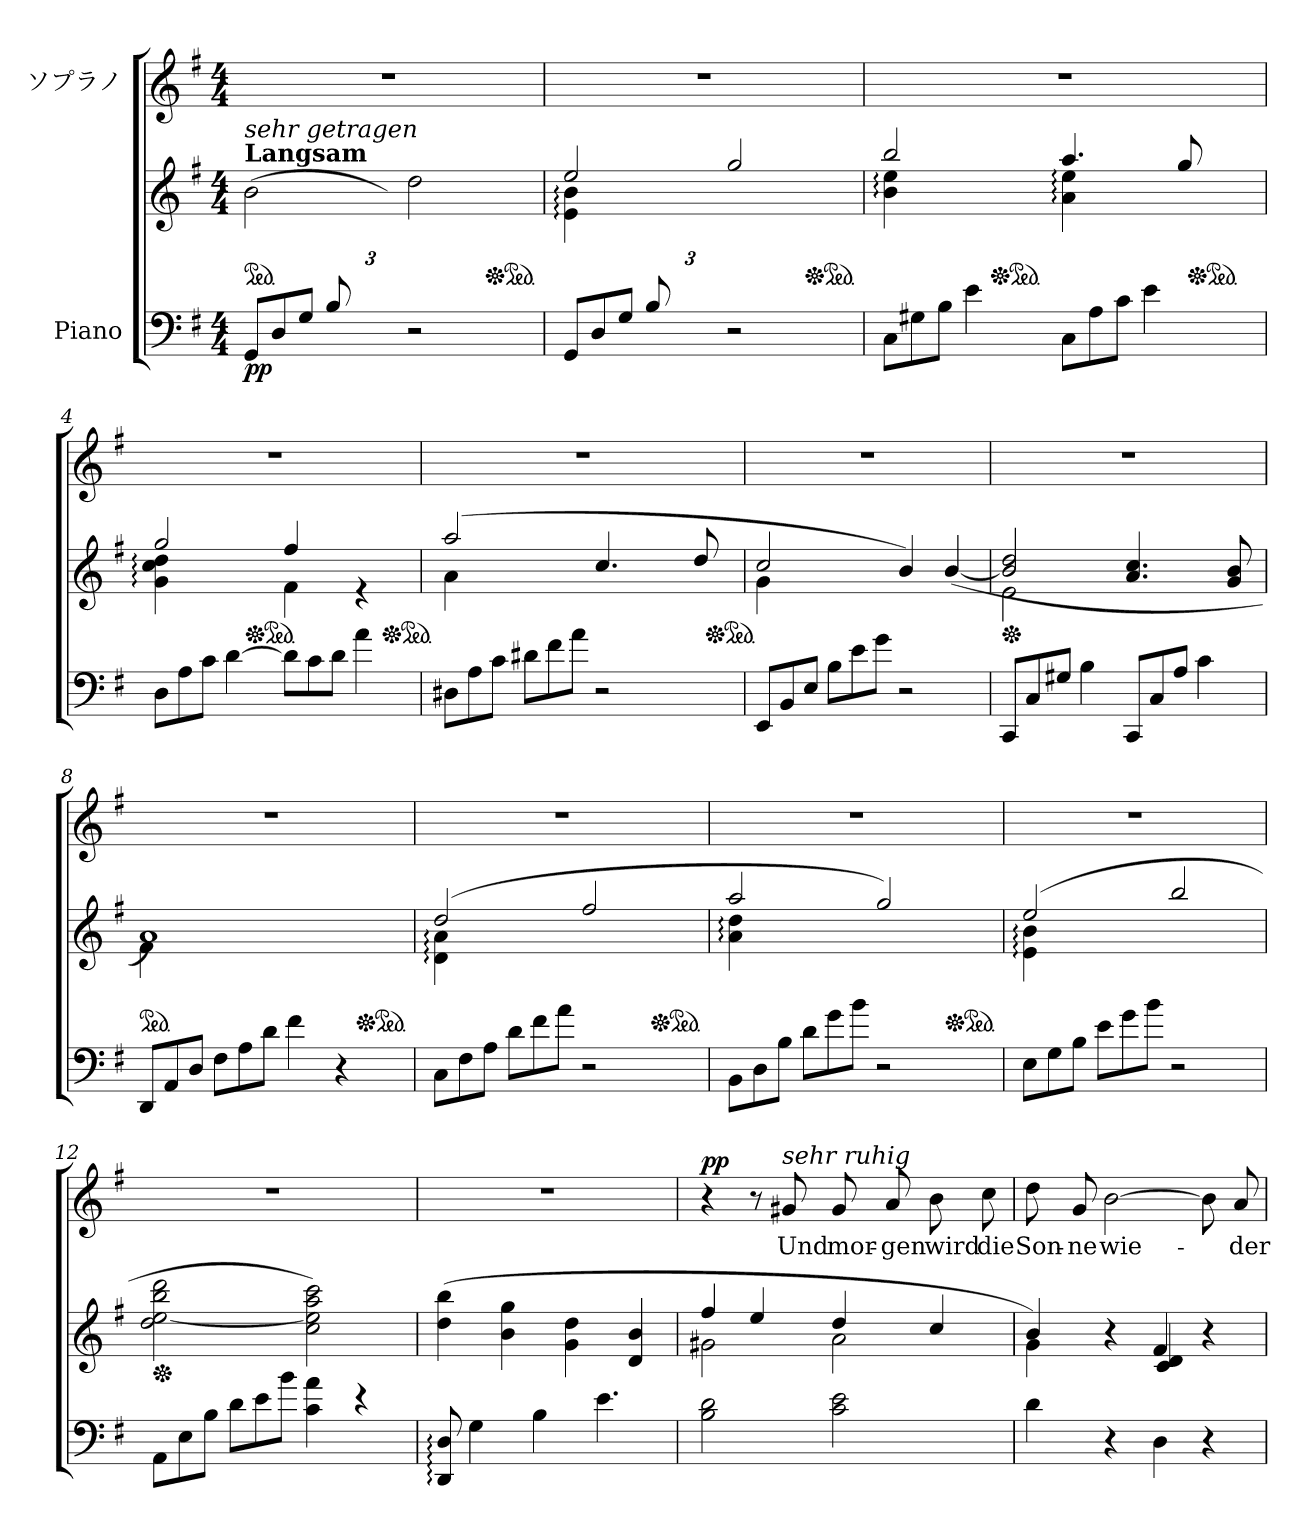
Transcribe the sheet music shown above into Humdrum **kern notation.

**kern	**kern	**dynam	**kern	**text	**dynam
*part2	*part2	*part2	*part1	*part1	*part1
*staff3	*staff2	*staff2/3	*staff1	*staff1	*staff1
*I"Piano	*	*	*I"ソプラノ	*	*
*clefF4	*clefG2	*	*clefG2	*	*
*k[f#]	*k[f#]	*	*k[f#]	*	*
*M4/4	*M4/4	*	*M4/4	*	*
*MM52	*MM52	*	*MM52	*	*
*Xtuplet	*	*	*	*	*
*	*ped	*	*	*	*
=1	=1	=1	=1	=1	=1
*	*^	*	*	*	*
*	*	*^	*	*	*	*
!	!LO:TX:a:B:t=Langsam	!	!	!	!	!	!
!	!LO:TX:a:i:t=sehr getragen	!	!	!	!	!	!
!	!	!	!	!LO:DY:b=2	!	!	!
!	!	!	!	!LO:DY:n=1:b	!	!	!
*	*	*	*	*	*^	*	*
(<12GG/L	(>2b\	2.ryy	3ryy	p p	1r	12ryy	.	.
*	*	*	*	*	*MM56	*	*	*
12D/	.	.	.	.	.	3%2ryy	.	.
12G/J	.	.	.	.	.	.	.	.
12B/L	.	.	.	.	.	.	.	.
6ryy	.	.	12d\	.	.	.	.	.
.	.	.	12g\J)	.	.	.	.	.
2r	2dd\	.	2ryy	.	.	.	.	.
.	.	8.ryy	.	.	.	6.ryy	.	.
*	*Xped	*	*	*	*	*	*	*
*	*ped	*	*	*	*	*	*	*
.	.	32e!/LLLyy	.	.	.	.	.	.
.	.	32b!/JJJyy	.	.	.	.	.	.
=2	=2	=2	=2	=2	=2	=2	=2	=2
*	*	*	*	*	*MM52	*	*	*
(<12GG/L	2ee/	4e\: 4b\:	3ryy	.	1r	12ryy	.	.
*	*	*	*	*	*MM56	*	*	*
12D/	.	.	.	.	.	3%2ryy	.	.
12G/J	.	.	.	.	.	.	.	.
12B/L	.	4rffyy	.	.	.	.	.	.
6ryy	.	.	12d\	.	.	.	.	.
.	.	.	12g\J)	.	.	.	.	.
2r	2gg/	4rffyy	2ryy	.	.	.	.	.
.	.	8.ryy	.	.	.	6.ryy	.	.
*	*Xped	*	*	*	*	*	*	*
*	*ped	*	*	*	*	*	*	*
.	.	32b!\LLLyy	.	.	.	.	.	.
.	.	32ee!\JJJyy	.	.	.	.	.	.
*	*v	*v	*v	*	*	*	*	*
*	*	*	*v	*v	*	*
=3	=3	=3	=3	=3	=3
*	*	*	*MM52	*	*
*	*^	*	*^	*	*
*	*	*	*	*	*^	*	*
*	*	*	*	*	*	*^	*	*
*	*	*	*	*	*	*	*^	*	*
12C\L	2bb/	4b\: 4ee\:	.	1r	12ryy	2ryy	3..ryy	2..ryy	.	.
*	*	*	*	*MM56	*	*	*	*	*	*
12G#X\	.	.	.	.	3%2ryy	.	.	.	.	.
12B\J	.	.	.	.	.	.	.	.	.	.
4e\	.	8.rffyy	.	.	.	.	.	.	.	.
*	*Xped	*	*	*	*	*	*	*	*	*
*	*ped	*	*	*	*	*	*	*	*	*
.	.	32a!\LLLyy	.	.	.	.	.	.	.	.
.	.	32ee!\JJJyy	.	.	.	.	.	.	.	.
*	*	*	*	*MM52	*	*	*	*	*	*
12C\L	4.aa/	4a\: 4ee\:	.	.	.	2ryy	.	.	.	.
*	*	*	*	*MM56	*	*	*	*	*	*
12A\	.	.	.	.	.	.	3ryy	.	.	.
12c\J	.	.	.	.	.	.	.	.	.	.
4e\	.	8.rffyy	.	.	6.ryy	.	.	.	.	.
*	*	*	*	*MM50	*	*	*	*	*	*
.	8gg/	.	.	.	.	.	.	8ryy	.	.
.	.	.	.	.	.	.	12ryy	.	.	.
*	*Xped	*	*	*	*	*	*	*	*	*
*	*ped	*	*	*	*	*	*	*	*	*
*	*	*Xtuplet	*	*	*	*	*	*	*	*
.	.	48g!\LLLyy	.	.	.	.	.	.	.	.
.	.	48cc!\yy	.	.	.	.	.	.	.	.
.	.	48dd!\JJJyy	.	.	.	.	.	.	.	.
=4	=4	=4	=4	=4	=4	=4	=4	=4	=4	=4
*	*	*	*	*MM52	*	*	*	*	*	*
12D\L	2gg/	4g\: 4cc\: 4dd\:	.	1r	12ryy	4..ryy	2ryy	3..ryy	.	.
*	*	*	*	*MM56	*	*	*	*	*	*
12A\	.	.	.	.	3%2ryy	.	.	.	.	.
12c\J	.	.	.	.	.	.	.	.	.	.
[4d\	.	8.ryy	.	.	.	.	.	.	.	.
*	*Xped	*	*	*	*	*	*	*	*	*
*	*ped	*	*	*	*	*	*	*	*	*
*	*	*	*	*MM50	*	*	*	*	*	*
.	.	16f#!\yy	.	.	.	2ryy	.	.	.	.
*	*	*	*	*MM52	*	*	*	*	*	*
12d\L]	4ff#/)	4f#:\	.	.	.	.	2ryy	.	.	.
*	*	*	*	*MM56	*	*	*	*	*	*
12c\	.	.	.	.	.	.	.	3ryy	.	.
12d\J	.	.	.	.	.	.	.	.	.	.
*	*	*	*	*MM50	*	*	*	*	*	*
4a\	4re	8.rffyy	.	.	6.ryy	.	.	.	.	.
.	.	.	.	.	.	.	.	12ryy	.	.
*	*Xped	*	*	*	*	*	*	*	*	*
*	*ped	*	*	*	*	*	*	*	*	*
*	*	*	*	*MM56	*	*	*	*	*	*
.	.	16a!\yy	.	.	.	16ryy	.	.	.	.
*	*	*	*	*v	*v	*v	*v	*v	*	*
=5	=5	=5	=5	=5	=5	=5
*	*	*	*	*MM52	*	*
*	*	*	*	*^	*	*
*	*	*	*	*	*^	*	*
*	*	*	*	*	*	*^	*	*
12D#X\L	(>2aa/	4a:\	.	1r	12ryy	2..ryy	3%2ryy	.	.
*	*	*	*	*MM56	*	*	*	*	*
12A\	.	.	.	.	3%2ryy	.	.	.	.
12c\J	.	.	.	.	.	.	.	.	.
12d#X\L	.	4ryy	.	.	.	.	.	.	.
12f#\	.	.	.	.	.	.	.	.	.
12a\J	.	.	.	.	.	.	.	.	.
2r	4.cc/	4ryy	.	.	.	.	.	.	.
.	.	.	.	.	.	.	6.ryy	.	.
.	.	12ryy	.	.	6.ryy	.	.	.	.
.	.	12.ryy	.	.	.	.	.	.	.
*	*	*	*	*MM50	*	*	*	*	*
.	8dd/	.	.	.	.	8ryy	.	.	.
*	*	*	*	*MM56	*	*	*	*	*
.	.	.	.	.	.	.	12ryy	.	.
*	*Xped	*	*	*	*	*	*	*	*
*	*ped	*	*	*	*	*	*	*	*
.	.	24g!\yy	.	.	.	.	.	.	.
*	*	*	*	*v	*v	*v	*v	*	*
!!LO:LB:g=z
=6	=6	=6	=6	=6	=6	=6
*	*	*	*	*MM52	*	*
*	*	*	*	*^	*	*
12EE/L	2cc/	4g:\	.	1r	12ryy	.	.
*	*	*	*	*MM56	*	*	*
12BB/	.	.	.	.	3%2ryy	.	.
12E/J	.	.	.	.	.	.	.
12B\L	.	4ryy	.	.	.	.	.
12e\	.	.	.	.	.	.	.
12g\J	.	.	.	.	.	.	.
2r	4b/)	2ryy	.	.	.	.	.
*	*	*	*	*MM54	*	*	*
.	(>[4b/	.	.	.	6.ryy	.	.
*	*	*	*	*v	*v	*	*
=7	=7	=7	=7	=7	=7	=7
*	*Xped	*	*	*	*	*
*	*	*	*	*MM52	*	*
*	*	*	*	*^	*	*
*	*	*	*	*	*^	*	*
*	*	*	*	*	*	*^	*	*
*	*	*	*	*	*	*	*^	*	*
12CC/L	2b/] 2dd/	2e\	.	1r	12ryy	2ryy	3..ryy	2..ryy	.	.
*	*	*	*	*MM56	*	*	*	*	*	*
12C/	.	.	.	.	3%2ryy	.	.	.	.	.
12G#X/J	.	.	.	.	.	.	.	.	.	.
4B\	.	.	.	.	.	.	.	.	.	.
*	*	*	*	*MM52	*	*	*	*	*	*
12CC/L	4.a/ 4.cc/	2ryy	.	.	.	2ryy	.	.	.	.
*	*	*	*	*MM56	*	*	*	*	*	*
12C/	.	.	.	.	.	.	3ryy	.	.	.
12A/J	.	.	.	.	.	.	.	.	.	.
4c\	.	.	.	.	6.ryy	.	.	.	.	.
*	*	*	*	*MM50	*	*	*	*	*	*
.	8g/ 8b/	.	.	.	.	.	.	8ryy	.	.
.	.	.	.	.	.	.	12ryy	.	.	.
*	*	*	*	*v	*v	*v	*v	*v	*	*
=8	=8	=8	=8	=8	=8	=8
*	*ped	*	*	*	*	*
*	*	*	*	*MM52	*	*
*	*	*	*	*^	*	*
12DD/L	1a)	4f#\	.	1r	12ryy	.	.
*	*	*	*	*MM56	*	*	*
12AA/	.	.	.	.	3%2ryy	.	.
12D/J	.	.	.	.	.	.	.
12F#\L	.	4ryy	.	.	.	.	.
12A\	.	.	.	.	.	.	.
12d\J	.	.	.	.	.	.	.
4f#\	.	4ryy	.	.	.	.	.
*	*	*	*	*MM54	*	*	*
4r	.	8.ryy	.	.	6.ryy	.	.
*	*Xped	*	*	*	*	*	*
*	*ped	*	*	*	*	*	*
.	.	32d!\LLLyy	.	.	.	.	.
.	.	32a!\JJJyy	.	.	.	.	.
=9	=9	=9	=9	=9	=9	=9	=9
*	*	*	*	*MM52	*	*	*
12C\L	(>2dd/	4d\: 4a\:	.	1r	12ryy	.	.
*	*	*	*	*MM56	*	*	*
12F#\	.	.	.	.	3%2ryy	.	.
12A\J	.	.	.	.	.	.	.
12d\L	.	4rffyy	.	.	.	.	.
12f#\	.	.	.	.	.	.	.
12a\J	.	.	.	.	.	.	.
2r	2ff#/	4rffyy	.	.	.	.	.
.	.	8.ryy	.	.	6.ryy	.	.
*	*Xped	*	*	*	*	*	*
*	*ped	*	*	*	*	*	*
.	.	32a!\LLLyy	.	.	.	.	.
.	.	32dd!\JJJyy	.	.	.	.	.
=10	=10	=10	=10	=10	=10	=10	=10
*	*	*	*	*MM52	*	*	*
12BB\L	2aa/	4a\: 4dd\:	.	1r	12ryy	.	.
*	*	*	*	*MM56	*	*	*
12D\	.	.	.	.	3%2ryy	.	.
12B\J	.	.	.	.	.	.	.
12d\L	.	4rffyy	.	.	.	.	.
12g\	.	.	.	.	.	.	.
12b\J	.	.	.	.	.	.	.
2r	2gg/)	4rffyy	.	.	.	.	.
.	.	8.ryy	.	.	6.ryy	.	.
*	*Xped	*	*	*	*	*	*
*	*ped	*	*	*	*	*	*
.	.	32e!\LLLyy	.	.	.	.	.
.	.	32b!\JJJyy	.	.	.	.	.
=11	=11	=11	=11	=11	=11	=11	=11
*	*	*	*	*MM52	*	*	*
12E\L	(>2ee/	4e\: 4b\:	.	1r	12ryy	.	.
*	*	*	*	*MM56	*	*	*
12G\	.	.	.	.	3%2ryy	.	.
12B\J	.	.	.	.	.	.	.
12e\L	.	4rffyy	.	.	.	.	.
12g\	.	.	.	.	.	.	.
12b\J	.	.	.	.	.	.	.
2r	2bb/	2rffyy	.	.	.	.	.
.	.	.	.	.	6.ryy	.	.
*	*v	*v	*	*	*	*	*
!!LO:LB:g=z	!!
=12	=12	=12	=12	=12	=12	=12
*^	*	*	*	*	*	*
*	*	*Xped	*	*	*	*	*
*v	*v	*	*	*	*	*	*
*	*	*	*MM52	*	*	*
*^	*	*	*	*	*	*
12AA\L	2.ryy	2dd\ [2ee\ 2bb\ 2ddd\	.	1r	12ryy	.	.
*	*	*	*	*MM56	*	*	*
12E\	.	.	.	.	3%2ryy	.	.
12B\J	.	.	.	.	.	.	.
12d\L	.	.	.	.	.	.	.
12e\	.	.	.	.	.	.	.
12b\J	.	.	.	.	.	.	.
4c\ 4a\	.	2cc\ 2ee\] 2aa\ 2ccc\)	.	.	.	.	.
*	*	*	*	*MM54	*	*	*
4r	8.ryy	.	.	.	6.ryy	.	.
.	16DD!/yy	.	.	.	.	.	.
*v	*v	*	*	*v	*v	*	*
=13	=13	=13	=13	=13	=13
*	*	*	*MM52	*	*
*	*	*	*^	*	*
*	*	*	*	*^	*	*
8DD/: 8D/:	(>4dd\ 4bb\	.	1r	8ryy	2ryy	.	.
*	*	*	*MM56	*	*	*	*
4G\	.	.	.	2..ryy	.	.	.
.	4b\ 4gg\	.	.	.	.	.	.
4B\	.	.	.	.	.	.	.
*	*	*	*MM55	*	*	*	*
.	4g\ 4dd\	.	.	.	2ryy	.	.
4.e\	.	.	.	.	.	.	.
.	4d/ 4b/	.	.	.	.	.	.
*	*	*	*v	*v	*v	*	*
=14	=14	=14	=14	=14	=14
*	*	*	*MM54	*	*
*	*^	*	*^	*	*
*	*	*	*	*	*^	*	*
!	!	!	!	!	!	!	!	!LO:DY:b
*	*	*	*	*v	*v	*v	*	*
2B\ 2d\	4ff#/	2g#X\	.	4r	.	pp
.	4ee/	.	.	8r	.	.
!	!	!	!	!LO:TX:a:i:t=sehr ruhig	!	!
!	!	!	!	!	!LO:LY:b	!
.	.	.	.	8g#X/	Und	.
*	*	*	*	*MM52	*	*
!	!	!	!	!	!LO:LY:b	!
2c\ 2e\	4dd/	2a\	.	8g#/	mor-	.
!	!	!	!	!	!LO:LY:b	!
.	.	.	.	8a/	-gen	.
*	*	*	*	*MM51	*	*
!	!	!	!	!	!LO:LY:b	!
.	4cc/	.	.	8b\	wird	.
!	!	!	!	!	!LO:LY:b	!
.	.	.	.	8cc\	die	.
=15	=15	=15	=15	=15	=15	=15
*	*	*	*	*MM54	*	*
!	!	!	!	!	!LO:LY:b	!
*	*	*	*	*^	*	*
4d\	4b/)	4g\	.	8dd\	2ryy	Son-	.
!	!	!	!	!	!	!LO:LY:b	!
.	.	.	.	8g/	.	-ne	.
!	!	!	!	!	!	!LO:LY:b	!
4r	4r	4rffyy	.	[2b\	.	wie-	.
*	*	*	*	*MM52	*	*	*
4D\	4f#/	4c/ 4d/	.	.	2ryy	.	.
4r	4r	4rffyy	.	8b\]	.	.	.
*	*	*	*	*MM50	*	*	*
!	!	!	!	!	!	!LO:LY:b	!
.	.	.	.	8a/	.	-der	.
*	*v	*v	*	*	*	*	*
*	*	*	*v	*v	*	*
=	=	=	=	=	=
*-	*-	*-	*-	*-	*-
